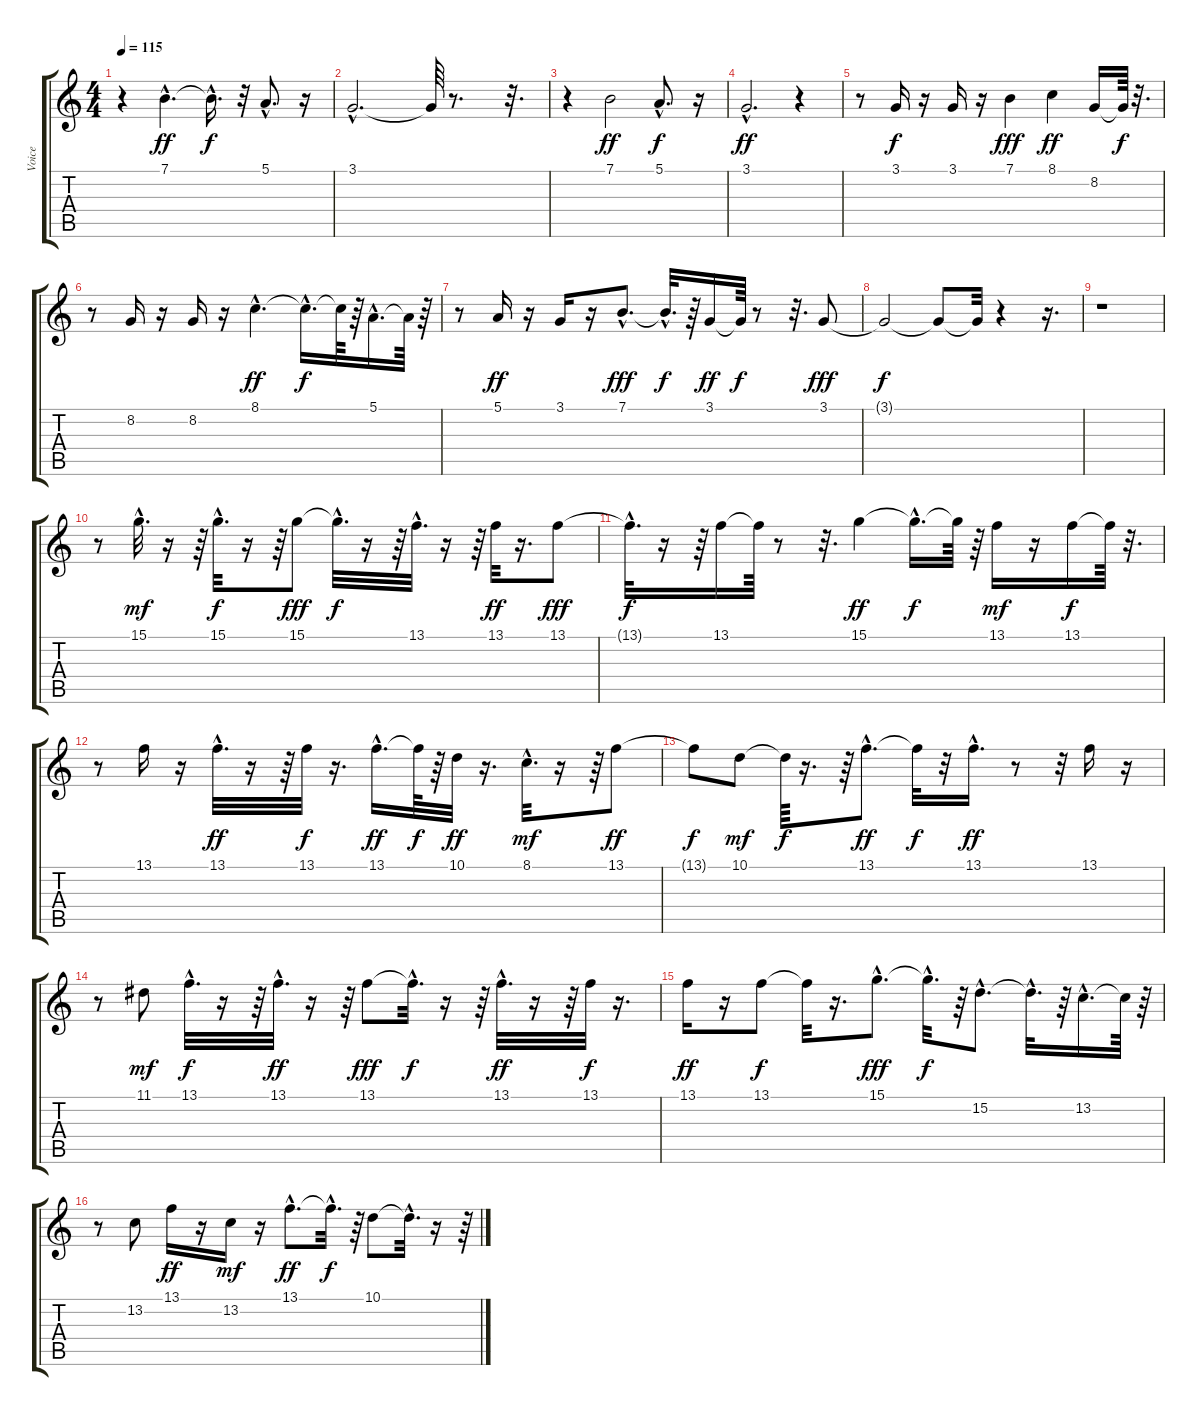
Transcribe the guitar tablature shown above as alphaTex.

\track ("Voice" "Voice") {instrument panflute}
\staff {score tabs}
\tuning (E4 B3 G3 D3 A2 E2) {hide}
\ts (4 4)
\tempo 115
\clef g2
\ks c
r.4{dy f} 7.1{hac}.4{d dy ff} 7.1{hac t}.16{d dy f} r.32 5.1{hac}.8{d} r.16 |
3.1{hac}.2{d} 3.1{t}.64 r.8{d} r.32{d} |
r.4 7.1.2{dy ff} 5.1{hac}.8{d dy f} r.16 |
3.1{hac}.2{d dy ff} r.4 |
r.8 3.1.16{dy f} r.16 3.1.16 r.16 7.1.4{dy fff} 8.1.4{dy ff} 8.2.16 8.2{t}.64{dy f} r.32{d} |
r.8 8.2.16 r.16 8.2.16 r.16 8.1{hac}.4{d dy ff} 8.1{hac t}.16{d dy f} 8.1{t}.64 r.64 5.1{hac}.16{d} 5.1{t}.64 r.64 |
r.8 5.1.16{dy ff} r.16 3.1.16 r.16 7.1{hac}.8{d dy fff} 7.1{hac t}.32{d dy f} r.64 3.1.16{dy ff} 3.1{t}.64{dy f} r.8 r.32{d} 3.1.8{dy fff} |
3.1{t}.2{dy f} 3.1{t}.8 3.1{t}.32 r.4 r.16{d} |
r.1 |
r.8 15.1{hac}.32{d dy mf instrument oboe} r.16 r.64 15.1{hac}.32{d dy f} r.16 r.64 15.1.8{dy fff} 15.1{hac t}.32{d dy f} r.16 r.64 13.1{hac}.32{d} r.16 r.64 13.1.32{dy ff} r.16{d} 13.1.8{dy fff} |
13.1{hac t}.32{d dy f} r.16 r.64 13.1.16 13.1{t}.64 r.8 r.32{d} 15.1.4{dy ff} 15.1{hac t}.16{d dy f} 15.1{t}.64 r.64 13.1.16{dy mf} r.16 13.1.16{dy f} 13.1{t}.64 r.32{d} |
r.8 13.1.16 r.16 13.1{hac}.32{d dy ff} r.16 r.64 13.1.32{dy f} r.16{d} 13.1{hac}.16{d dy ff} 13.1{t}.64{dy f} r.64 10.1.32{dy ff} r.16{d} 8.1{hac}.32{d dy mf} r.16 r.64 13.1.8{dy ff} |
13.1{t}.8{dy f} 10.1.8{dy mf} 10.1{t}.64{dy f} r.16{d} r.64 13.1{hac}.8{d dy ff} 13.1{t}.32{dy f} r.32 13.1{hac}.16{d dy ff} r.8 r.32 13.1.16 r.16 |
r.8 11.1.8{dy mf} 13.1{hac}.32{d dy f} r.16 r.64 13.1{hac}.32{d dy ff} r.16 r.64 13.1.8{dy fff} 13.1{hac t}.32{d dy f} r.16 r.64 13.1{hac}.32{d dy ff} r.16 r.64 13.1.32{dy f} r.16{d} |
13.1.16{dy ff} r.16 13.1.8{dy f} 13.1{t}.32 r.16{d} 15.1{hac}.8{d dy fff} 15.1{hac t}.32{d dy f} r.64 15.2{hac}.8{d} 15.2{hac t}.32{d} r.64 13.2{hac}.16{d} 13.2{t}.64 r.64 |
r.8 13.2.8 13.1.16{dy ff} r.16 13.2.16{dy mf} r.16 13.1{hac}.8{d dy ff} 13.1{hac t}.32{d dy f} r.64 10.1.8 10.1{hac t}.32{d} r.16 r.64
